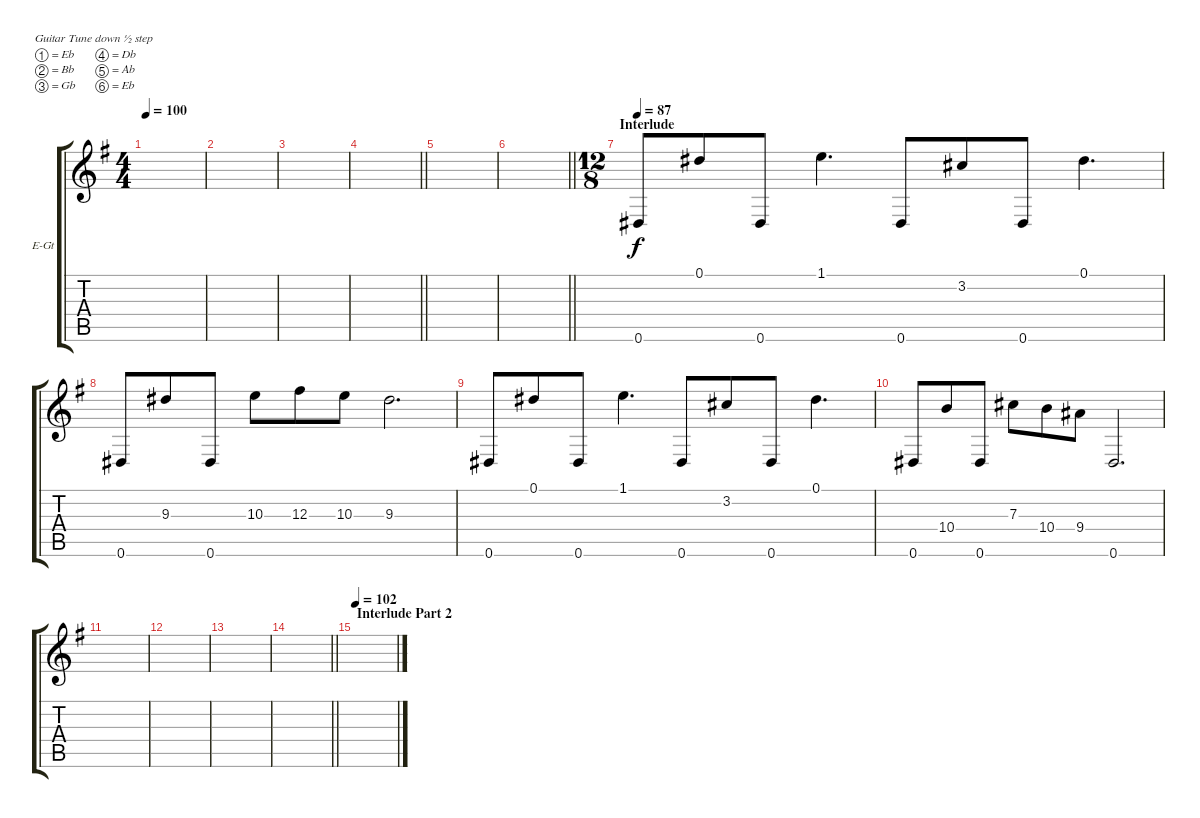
\bracketExtendMode groupsimilarinstruments
\firstSystemTrackNameOrientation horizontal
\otherSystemsTrackNameOrientation horizontal
\track ("Гитара 7" "E-Gt") {instrument electricguitarclean}
\staff {score tabs}
\tuning (Eb4 Bb3 Gb3 Db3 Ab2 Eb2)
\ts (4 4)
\tempo 100
\clef g2
\scale
0.333333
\ks eminor
|
\scale
0.333333 |
\scale
0.333333 |
\scale
0.333333
\barLineRight lightlight
|
\scale
0.333333 |
\scale
0.333333
\barLineRight lightlight
|
\ts (12 8)
\beaming (8 3 3 3 3)
\section ("" "Interlude")
\tempo 87
\scale
0.511811 0.6.8 0.1.8 0.6.8 1.1.4{d} 0.6.8 3.2.8 0.6.8 0.1.4{d} |
\scale
0.244094 0.6.8 9.3.8 0.6.8 10.3.8 12.3.8 10.3.8 9.3.2{d} |
\scale
0.244094 0.6.8 0.1.8 0.6.8 1.1.4{d} 0.6.8 3.2.8 0.6.8 0.1.4{d} |
\scale
0.333333 0.6.8 10.4.8 0.6.8 7.3.8 10.4.8 9.4.8 0.6.2{d} |
\scale
0.333333 |
\scale
0.333333 |
\scale
0.333333 |
\scale
0.333333
\barLineRight lightlight
|
\section ("" "Interlude Part 2")
\tempo 102
\scale
0.333333 |
\scale
0.244094
